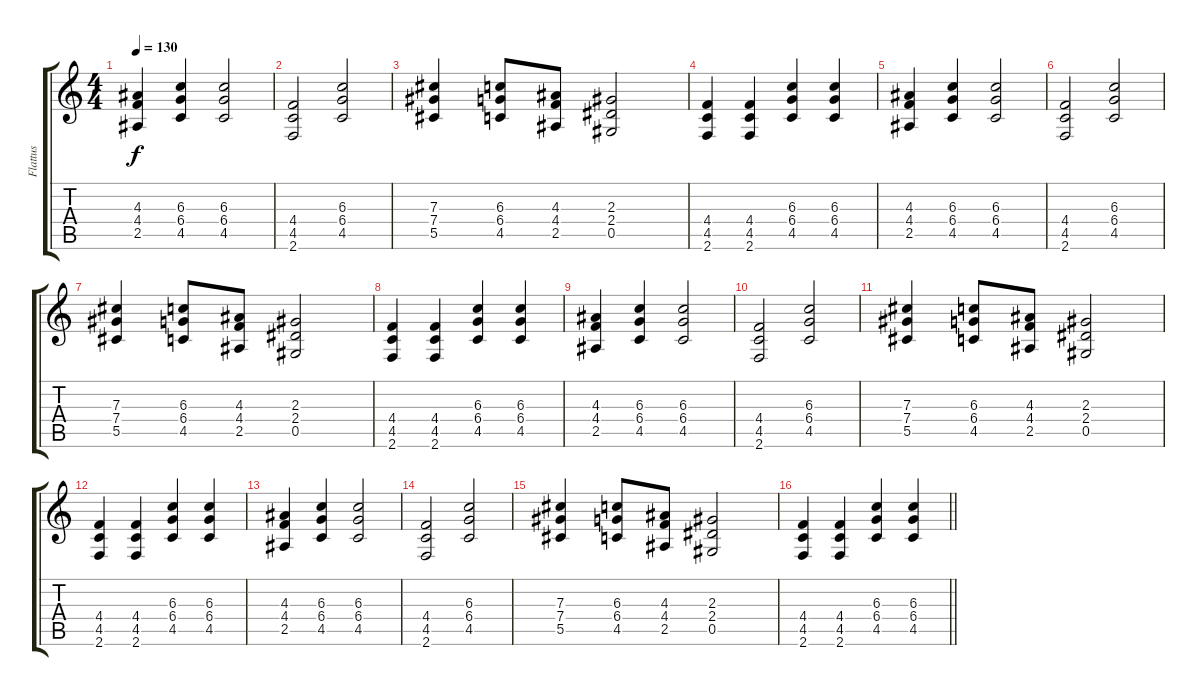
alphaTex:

\track ("Flattus" "Flattus") {instrument distortionguitar}
\staff {score tabs}
\tuning (Eb4 Bb3 Gb3 Db3 Ab2 Eb2) {hide}
\ts (4 4)
\tempo 130
\clef g2
\ks c
(4.3 4.4 2.5).4{dy f} (6.3 6.4 4.5).4 (6.3 6.4 4.5).2 |
(4.4 4.5 2.6).2 (6.3 6.4 4.5).2 |
(7.3 7.4 5.5).4 (6.3 6.4 4.5).8 (4.3 4.4 2.5).8 (2.3 2.4 0.5).2 |
(4.4 4.5 2.6).4 (4.4 4.5 2.6).4 (6.3 6.4 4.5).4 (6.3 6.4 4.5).4 |
(4.3 4.4 2.5).4 (6.3 6.4 4.5).4 (6.3 6.4 4.5).2 |
(4.4 4.5 2.6).2 (6.3 6.4 4.5).2 |
(7.3 7.4 5.5).4 (6.3 6.4 4.5).8 (4.3 4.4 2.5).8 (2.3 2.4 0.5).2 |
(4.4 4.5 2.6).4 (4.4 4.5 2.6).4 (6.3 6.4 4.5).4 (6.3 6.4 4.5).4 |
(4.3 4.4 2.5).4 (6.3 6.4 4.5).4 (6.3 6.4 4.5).2 |
(4.4 4.5 2.6).2 (6.3 6.4 4.5).2 |
(7.3 7.4 5.5).4 (6.3 6.4 4.5).8 (4.3 4.4 2.5).8 (2.3 2.4 0.5).2 |
(4.4 4.5 2.6).4 (4.4 4.5 2.6).4 (6.3 6.4 4.5).4 (6.3 6.4 4.5).4 |
(4.3 4.4 2.5).4 (6.3 6.4 4.5).4 (6.3 6.4 4.5).2 |
(4.4 4.5 2.6).2 (6.3 6.4 4.5).2 |
(7.3 7.4 5.5).4 (6.3 6.4 4.5).8 (4.3 4.4 2.5).8 (2.3 2.4 0.5).2 |
\barLineRight lightlight
(4.4 4.5 2.6).4 (4.4 4.5 2.6).4 (6.3 6.4 4.5).4 (6.3 6.4 4.5).4
